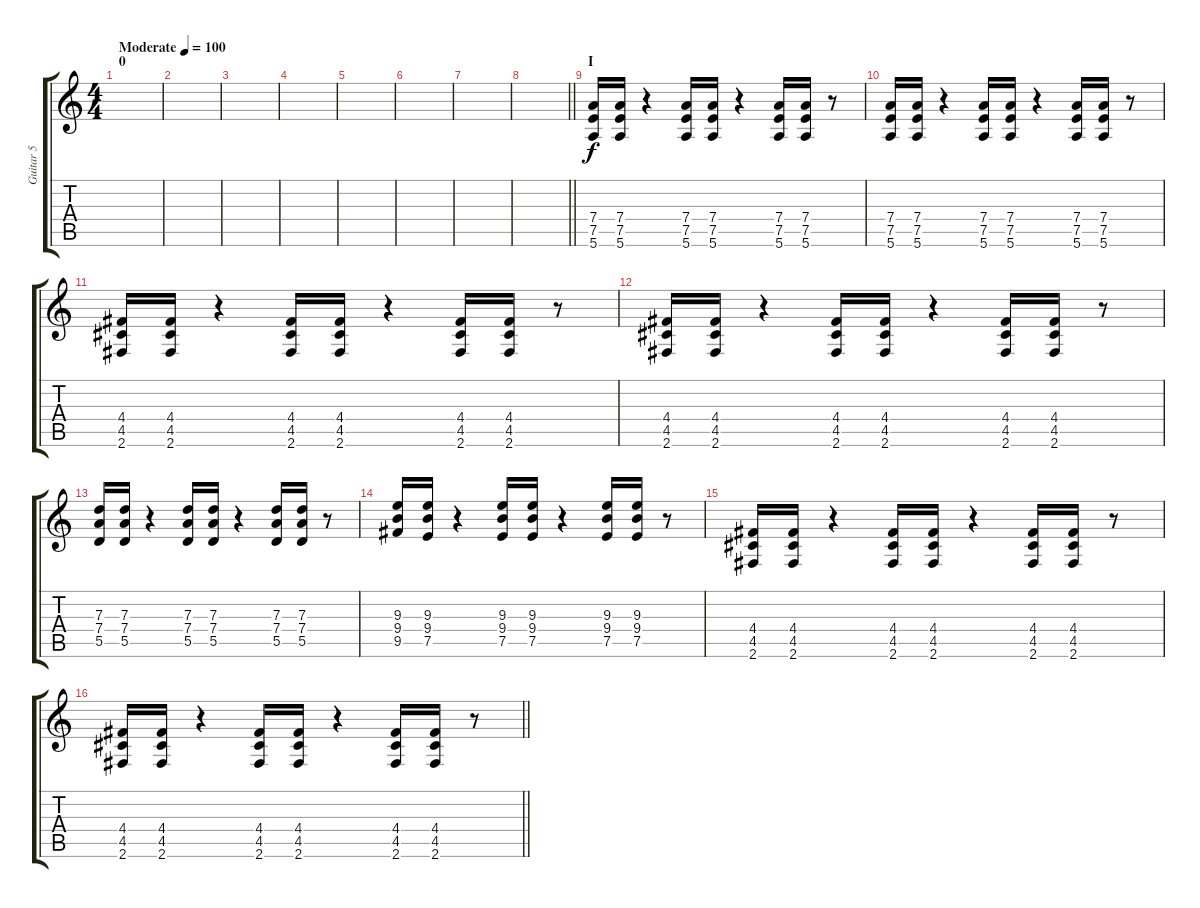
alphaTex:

\track ("Guitar 5" "Guitar 5") {instrument distortionguitar}
\staff {score tabs}
\tuning (E4 B3 G3 D3 A2 E2) {hide}
\ts (4 4)
\section ("" "0")
\tempo (100 "Moderate")
\clef g2
\ks c
|
|
|
|
|
|
|
\barLineRight lightlight
|
\section ("" "I")
(7.4 7.5 5.6).16 (7.4 7.5 5.6).16 r.4 (7.4 7.5 5.6).16 (7.4 7.5 5.6).16 r.4 (7.4 7.5 5.6).16 (7.4 7.5 5.6).16 r.8 |
(7.4 7.5 5.6).16 (7.4 7.5 5.6).16 r.4 (7.4 7.5 5.6).16 (7.4 7.5 5.6).16 r.4 (7.4 7.5 5.6).16 (7.4 7.5 5.6).16 r.8 |
(4.4 4.5 2.6).16 (4.4 4.5 2.6).16 r.4 (4.4 4.5 2.6).16 (4.4 4.5 2.6).16 r.4 (4.4 4.5 2.6).16 (4.4 4.5 2.6).16 r.8 |
(4.4 4.5 2.6).16 (4.4 4.5 2.6).16 r.4 (4.4 4.5 2.6).16 (4.4 4.5 2.6).16 r.4 (4.4 4.5 2.6).16 (4.4 4.5 2.6).16 r.8 |
(7.3 7.4 5.5).16 (7.3 7.4 5.5).16 r.4 (7.3 7.4 5.5).16 (7.3 7.4 5.5).16 r.4 (7.3 7.4 5.5).16 (7.3 7.4 5.5).16 r.8 |
(9.3 9.4 9.5).16 (9.3 9.4 7.5).16 r.4 (9.3 9.4 7.5).16 (9.3 9.4 7.5).16 r.4 (9.3 9.4 7.5).16 (9.3 9.4 7.5).16 r.8 |
(4.4 4.5 2.6).16 (4.4 4.5 2.6).16 r.4 (4.4 4.5 2.6).16 (4.4 4.5 2.6).16 r.4 (4.4 4.5 2.6).16 (4.4 4.5 2.6).16 r.8 |
\barLineRight lightlight
(4.4 4.5 2.6).16 (4.4 4.5 2.6).16 r.4 (4.4 4.5 2.6).16 (4.4 4.5 2.6).16 r.4 (4.4 4.5 2.6).16 (4.4 4.5 2.6).16 r.8
